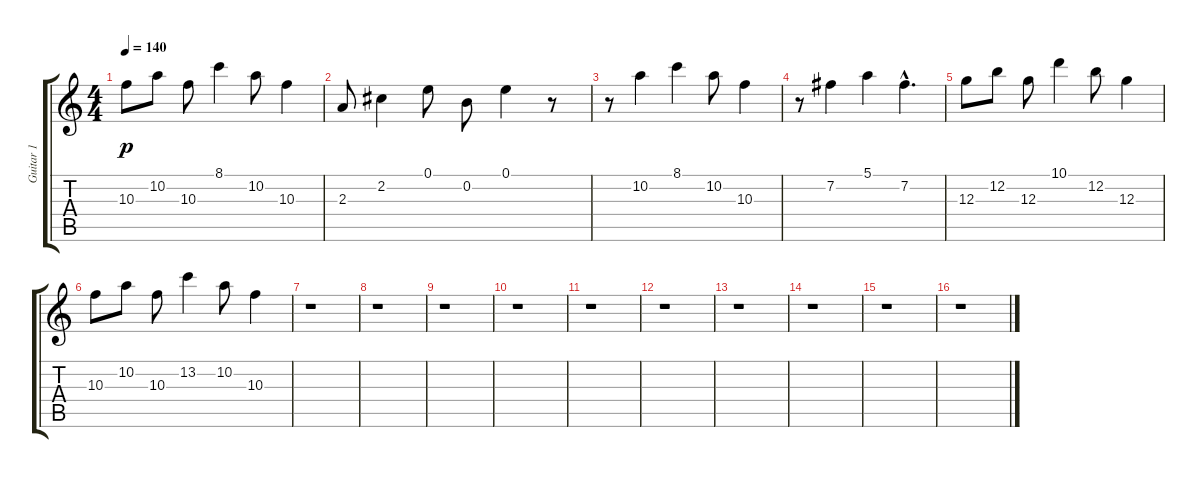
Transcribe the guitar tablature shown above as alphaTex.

\track ("Guitar 1" "Guitar 1") {instrument distortionguitar}
\staff {score tabs}
\tuning (E4 B3 G3 D3 A2 E2) {hide}
\ts (4 4)
\tempo 140
\clef g2
\ks c
10.3.8{dy p} 10.2.8 10.3.8 8.1.4 10.2.8 10.3.4 |
2.3.8 2.2.4 0.1.8 0.2.8 0.1.4 r.8 |
r.8 10.2.4 8.1.4 10.2.8 10.3.4 |
r.8 7.2.4 5.1.4 7.2{hac}.4{d} |
12.3.8 12.2.8 12.3.8 10.1.4 12.2.8 12.3.4 |
10.3.8 10.2.8 10.3.8 13.2.4 10.2.8 10.3.4 |
r.1{instrument distortionguitar} |
r.1 |
r.1 |
r.1 |
r.1 |
r.1 |
r.1 |
r.1 |
r.1 |
r.1
